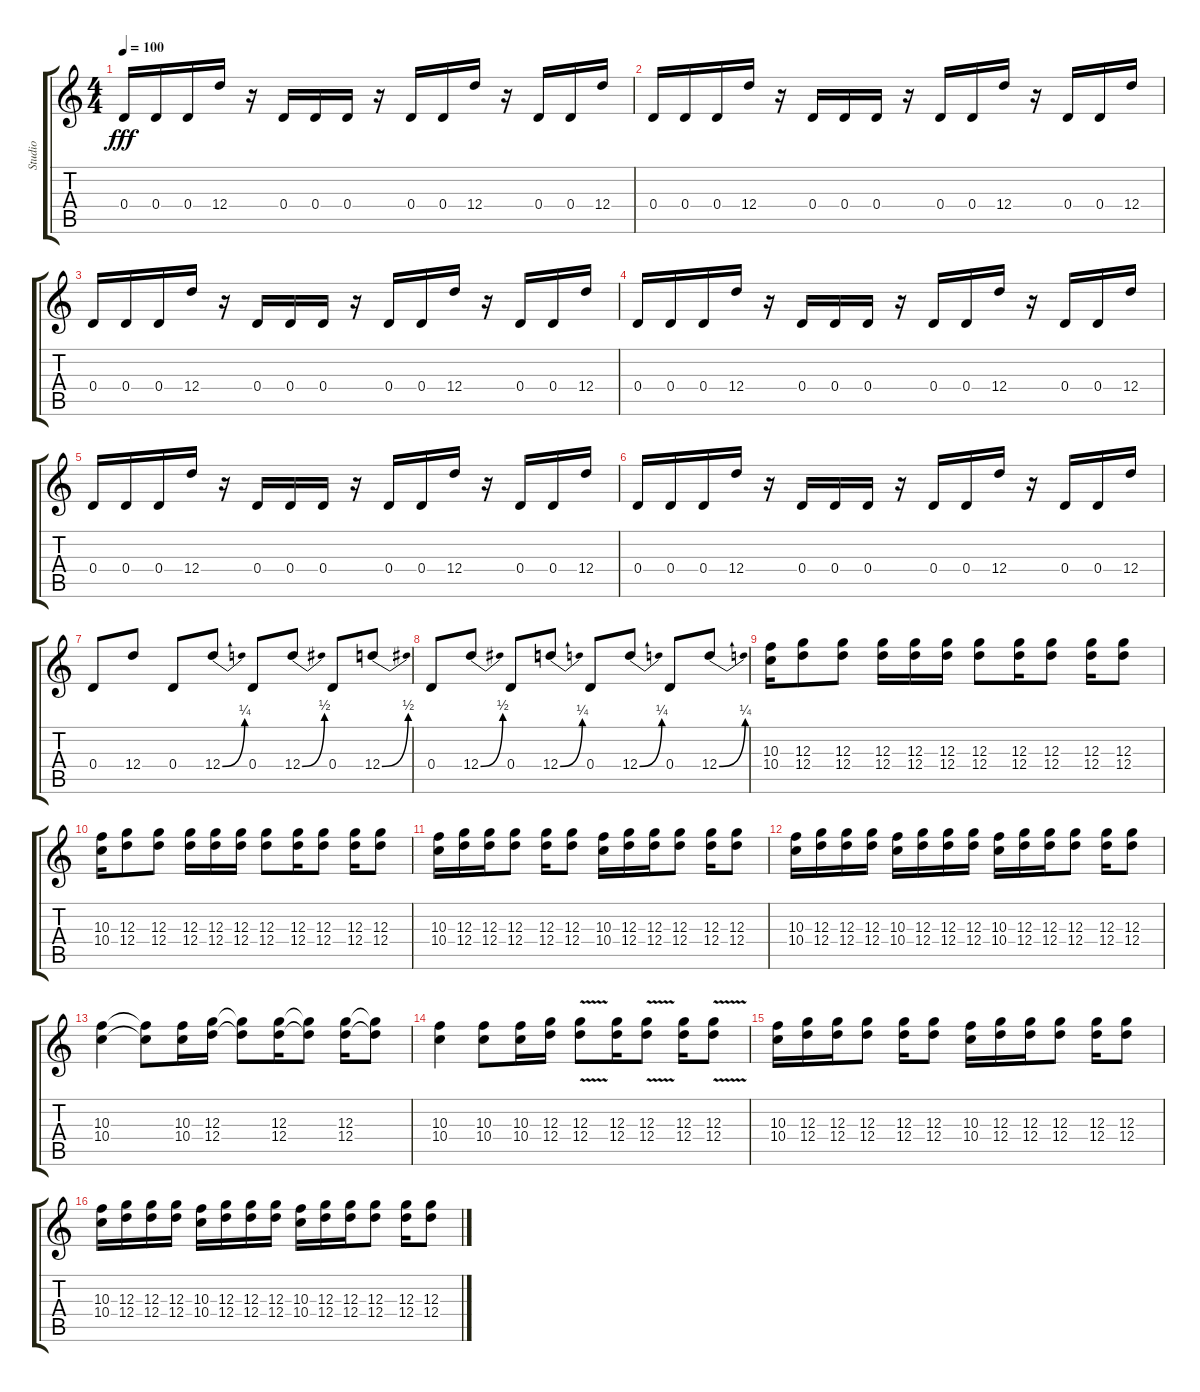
\track ("Studio" "Studio") {instrument overdrivenguitar}
\staff {score tabs}
\tuning (E4 B3 G3 D3 A2 D2) {hide}
\ts (4 4)
\tempo 100
\clef g2
\ks c
0.4.16{dy fff} 0.4.16 0.4.16 12.4.16 r.16 0.4.16 0.4.16 0.4.16 r.16 0.4.16 0.4.16 12.4.16 r.16 0.4.16 0.4.16 12.4.16 |
0.4.16 0.4.16 0.4.16 12.4.16 r.16 0.4.16 0.4.16 0.4.16 r.16 0.4.16 0.4.16 12.4.16 r.16 0.4.16 0.4.16 12.4.16 |
0.4.16 0.4.16 0.4.16 12.4.16 r.16 0.4.16 0.4.16 0.4.16 r.16 0.4.16 0.4.16 12.4.16 r.16 0.4.16 0.4.16 12.4.16 |
0.4.16 0.4.16 0.4.16 12.4.16 r.16 0.4.16 0.4.16 0.4.16 r.16 0.4.16 0.4.16 12.4.16 r.16 0.4.16 0.4.16 12.4.16 |
0.4.16 0.4.16 0.4.16 12.4.16 r.16 0.4.16 0.4.16 0.4.16 r.16 0.4.16 0.4.16 12.4.16 r.16 0.4.16 0.4.16 12.4.16 |
0.4.16 0.4.16 0.4.16 12.4.16 r.16 0.4.16 0.4.16 0.4.16 r.16 0.4.16 0.4.16 12.4.16 r.16 0.4.16 0.4.16 12.4.16 |
0.4.8 12.4.8 0.4.8 12.4{be (bend 0 0 60 1)}.8 0.4.8 12.4{be (bend 0 0 60 2)}.8 0.4.8 12.4{be (bend 0 0 60 2)}.8 |
0.4.8 12.4{be (bend 0 0 60 2)}.8 0.4.8 12.4{be (bend 0 0 60 1)}.8 0.4.8 12.4{be (bend 0 0 60 1)}.8 0.4.8 12.4{be (bend 0 0 60 1)}.8 |
(10.3 10.4).16 (12.3 12.4).8 (12.3 12.4).8 (12.3 12.4).16 (12.3 12.4).16 (12.3 12.4).16 (12.3 12.4).8 (12.3 12.4).16 (12.3 12.4).8 (12.3 12.4).16 (12.3 12.4).8 |
(10.3 10.4).16 (12.3 12.4).8 (12.3 12.4).8 (12.3 12.4).16 (12.3 12.4).16 (12.3 12.4).16 (12.3 12.4).8 (12.3 12.4).16 (12.3 12.4).8 (12.3 12.4).16 (12.3 12.4).8 |
(10.3 10.4).16 (12.3 12.4).16 (12.3 12.4).16 (12.3 12.4).8 (12.3 12.4).16 (12.3 12.4).8 (10.3 10.4).16 (12.3 12.4).16 (12.3 12.4).16 (12.3 12.4).8 (12.3 12.4).16 (12.3 12.4).8 |
(10.3 10.4).16 (12.3 12.4).16 (12.3 12.4).16 (12.3 12.4).16 (10.3 10.4).16 (12.3 12.4).16 (12.3 12.4).16 (12.3 12.4).16 (10.3 10.4).16 (12.3 12.4).16 (12.3 12.4).16 (12.3 12.4).8 (12.3 12.4).16 (12.3 12.4).8 |
(10.3 10.4).4 (10.3{t} 10.4{t}).8 (10.3 10.4).16 (12.3 12.4).16 (12.3{t} 12.4{t}).8 (12.3 12.4).16 (12.3{t} 12.4{t}).8 (12.3 12.4).16 (12.3{t} 12.4{t}).8 |
(10.3 10.4).4 (10.3 10.4).8 (10.3 10.4).16 (12.3 12.4).16 (12.3{v} 12.4{v}).8 (12.3 12.4).16 (12.3{v} 12.4{v}).8 (12.3 12.4).16 (12.3{v} 12.4{v}).8 |
(10.3 10.4).16 (12.3 12.4).16 (12.3 12.4).16 (12.3 12.4).8 (12.3 12.4).16 (12.3 12.4).8 (10.3 10.4).16 (12.3 12.4).16 (12.3 12.4).16 (12.3 12.4).8 (12.3 12.4).16 (12.3 12.4).8 |
(10.3 10.4).16 (12.3 12.4).16 (12.3 12.4).16 (12.3 12.4).16 (10.3 10.4).16 (12.3 12.4).16 (12.3 12.4).16 (12.3 12.4).16 (10.3 10.4).16 (12.3 12.4).16 (12.3 12.4).16 (12.3 12.4).8 (12.3 12.4).16 (12.3 12.4).8
